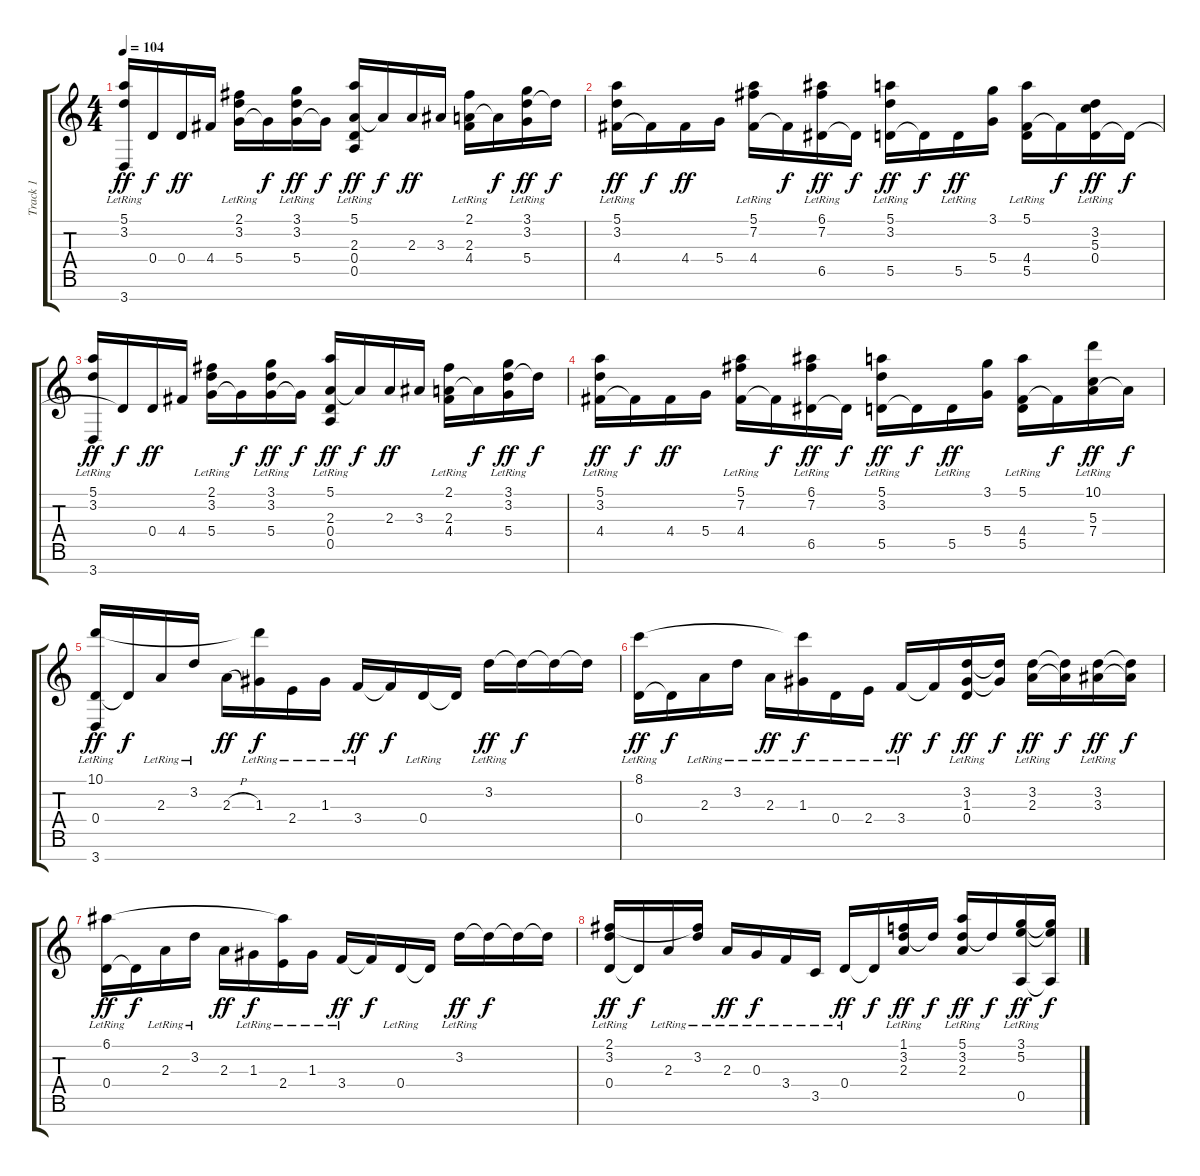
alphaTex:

\track ("Track 1" "Track 1") {instrument acousticguitarnylon}
\staff {score tabs}
\tuning (E4 B3 G3 D3 A2 E2 B1) {hide}
\ts (4 4)
\tempo 104
\clef g2
\ks c
(5.1{lr} 3.2{lr} 3.7{lr}).16{dy ff} 0.4{t}.16{dy f} 0.4.16{dy ff} 4.4.16 (2.1{lr} 3.2{lr} 5.4).16 5.4{t}.16{dy f} (3.1{lr} 3.2{lr} 5.4{lr}).16{dy ff} 5.4{t}.16{dy f} (5.1{lr} 2.3{lr} 0.4 0.5{lr}).16{dy ff} 2.3{t}.16{dy f} 2.3.16{dy ff} 3.3.16 (2.1{lr} 2.3{lr} 4.4{lr}).16 2.3{t}.16{dy f} (3.1{lr} 3.2{lr} 5.4{lr}).16{dy ff} 3.2{t}.16{dy f} |
(5.1{lr} 3.2{lr} 4.4{lr}).16{dy ff} 4.4{t}.16{dy f} 4.4.16{dy ff} 5.4.16 (5.1{lr} 7.2{lr} 4.4).16 4.4{t}.16{dy f} (6.1{lr} 7.2{lr} 6.5).16{dy ff} 6.5{t}.16{dy f} (5.1{lr} 3.2{lr} 5.5).16{dy ff} 5.5{t}.16{dy f} 5.5{lr}.16{dy ff} (3.1 5.4).16 (5.1{lr} 4.4{lr} 5.5).16 4.4{t}.16{dy f} (3.2{lr} 5.3{lr} 0.4{lr}).16{dy ff} 0.4{t}.16{dy f} |
(5.1{lr} 3.2{lr} 3.7{lr}).16{dy ff} 0.4{t}.16{dy f} 0.4.16{dy ff} 4.4.16 (2.1{lr} 3.2{lr} 5.4).16 5.4{t}.16{dy f} (3.1{lr} 3.2{lr} 5.4{lr}).16{dy ff} 5.4{t}.16{dy f} (5.1{lr} 2.3{lr} 0.4 0.5{lr}).16{dy ff} 2.3{t}.16{dy f} 2.3.16{dy ff} 3.3.16 (2.1{lr} 2.3{lr} 4.4{lr}).16 2.3{t}.16{dy f} (3.1{lr} 3.2{lr} 5.4{lr}).16{dy ff} 3.2{t}.16{dy f} |
(5.1{lr} 3.2{lr} 4.4{lr}).16{dy ff} 4.4{t}.16{dy f} 4.4.16{dy ff} 5.4.16 (5.1{lr} 7.2{lr} 4.4).16 4.4{t}.16{dy f} (6.1{lr} 7.2{lr} 6.5).16{dy ff} 6.5{t}.16{dy f} (5.1{lr} 3.2{lr} 5.5).16{dy ff} 5.5{t}.16{dy f} 5.5{lr}.16{dy ff} (3.1 5.4).16 (5.1{lr} 4.4{lr} 5.5).16 4.4{t}.16{dy f} (10.1{lr} 5.3{lr} 7.4{lr}).16{dy ff} 7.4{t}.16{dy f} |
(10.1{lr} 0.4{lr} 3.7{lr}).16{dy ff} 0.4{t}.16{dy f} 2.3{lr}.16 3.2{lr}.16 2.3{h}.16{dy ff} (10.1{t} 1.3{lr}).16{dy f} 2.4{lr}.16 1.3{lr}.16 3.4{lr}.16{dy ff} 3.4{t}.16{dy f} 0.4{lr}.16 0.4{t}.16 3.2{lr}.16{dy ff} 3.2{t}.16{dy f} 3.2{t}.16 3.2{t}.16 |
(8.1{lr} 0.4{lr}).16{dy ff} 0.4{t}.16{dy f} 2.3{lr}.16 3.2{lr}.16 2.3{lr}.16{dy ff} (8.1{t} 1.3{lr}).16{dy f} 0.4{lr}.16 2.4{lr}.16 3.4{lr}.16{dy ff} 3.4{t}.16{dy f} (3.2{lr} 1.3{lr} 0.4{lr}).16{dy ff} (3.2{t} 1.3{t}).16{dy f} (3.2 2.3{lr}).16{dy ff} (3.2{t} 2.3{t}).16{dy f} (3.2{lr} 3.3{lr}).16{dy ff} (3.2{t} 3.3{t}).16{dy f} |
(6.1{lr} 0.4{lr}).16{dy ff} 0.4{t}.16{dy f} 2.3{lr}.16 3.2{lr}.16 2.3.16{dy ff} 1.3{lr}.16{dy f} (6.1{t} 2.4{lr}).16 1.3{lr}.16 3.4{lr}.16{dy ff} 3.4{t}.16{dy f} 0.4{lr}.16 0.4{t}.16 3.2{lr}.16{dy ff} 3.2{t}.16{dy f} 3.2{t}.16 3.2{t}.16 |
(2.1{lr} 3.2{lr} 0.4{lr}).16{dy ff} 0.4{t}.16{dy f} 2.3{lr}.16 (2.1{t} 3.2{lr}).16 2.3{lr}.16{dy ff} 0.3{lr}.16{dy f} 3.4{lr}.16 3.5{lr}.16 0.4{lr}.16{dy ff} 0.4{t}.16{dy f} (1.1{lr} 3.2{lr} 2.3{lr}).16{dy ff} 3.2{t}.16{dy f} (5.1{lr} 3.2{lr} 2.3{lr}).16{dy ff} 3.2{t}.16{dy f} (3.1 5.2 0.5{lr}).16{dy ff} (3.1{t} 5.2{t} 0.5{t}).16{dy f}
